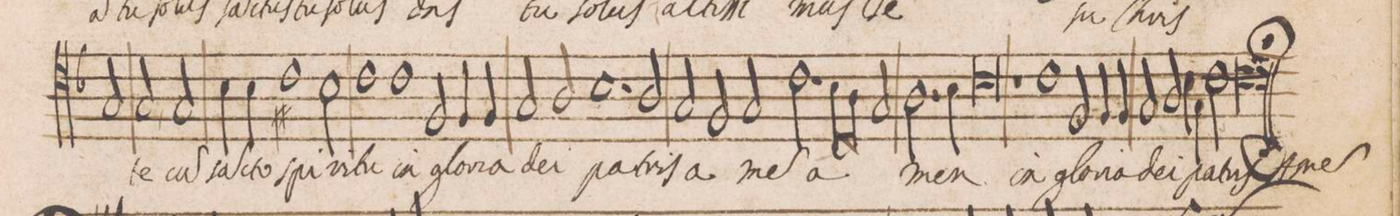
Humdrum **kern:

**kern	**text
*I"ALTVS	*
*clefC4	*
*k[b-]	*
*met(C|)	*
*M2/1	*
2G/	.
=78-	=78-
2G,</	-te
2G/	cu(m)
4B-\	Sa(n)-
4B-\	-cto
1c#X\	Spi-
=79-	=79-
2B-\	-ri-
1cny	-tu
=80-	=80-
1c	in
2F/	glo-
4F/	-ri-
4F/	-a
=81-	=81-
2G/	de-
2A/	-i
1.B-	pa-
=82-	=82-
2A/	-tris
2G/	a-
2F/	.
=83-	=83-
2G/	-me(n)
2.c\	a-
8B-\L	.
8A\J	.
2G/	.
=84-	=84-
2.A\	.
4B-\	.
0c	-men
=85-	=85-
1r	.
=86-	=86-
1c	in
2F/	glo-
4F/	-ri-
4F/	-a
=87-	=87-
2G/	de-
2A/	-i
4B-\	pa-
4G\	tris
2c\	A-
=88-	=88-
0cl;;	-men
==	==
*-	*-
